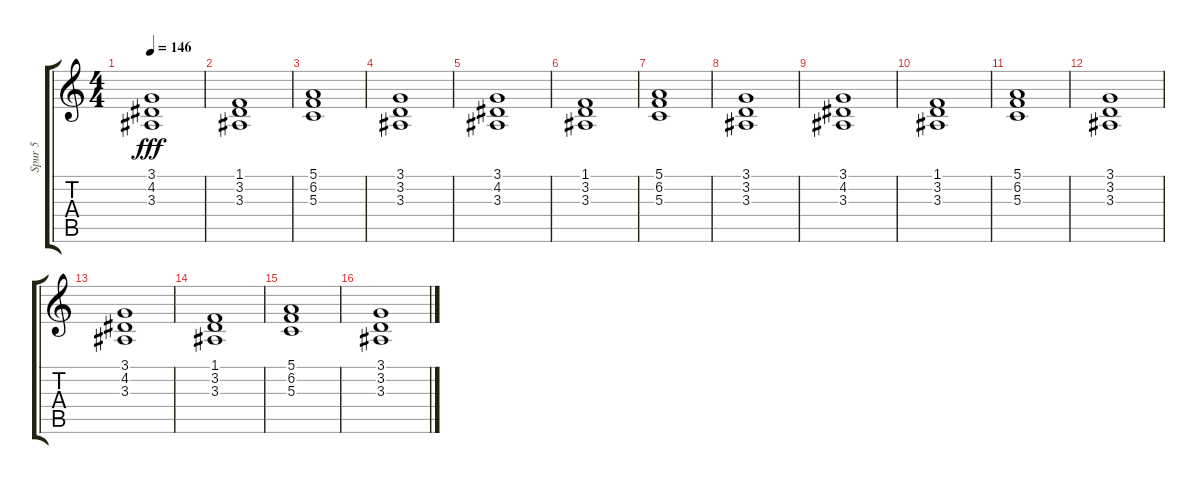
\track ("Spur 5" "Spur 5") {instrument pad8sweep}
\staff {score tabs}
\tuning (E4 B3 G3 D3 A2 E2) {hide}
\ts (4 4)
\tempo 146
\clef g2
\ks c
(3.1 4.2 3.3).1{dy fff} |
(1.1 3.2 3.3).1 |
(5.1 6.2 5.3).1 |
(3.1 3.2 3.3).1 |
(3.1 4.2 3.3).1 |
(1.1 3.2 3.3).1 |
(5.1 6.2 5.3).1 |
(3.1 3.2 3.3).1 |
(3.1 4.2 3.3).1 |
(1.1 3.2 3.3).1 |
(5.1 6.2 5.3).1 |
(3.1 3.2 3.3).1 |
(3.1 4.2 3.3).1 |
(1.1 3.2 3.3).1 |
(5.1 6.2 5.3).1 |
(3.1 3.2 3.3).1
